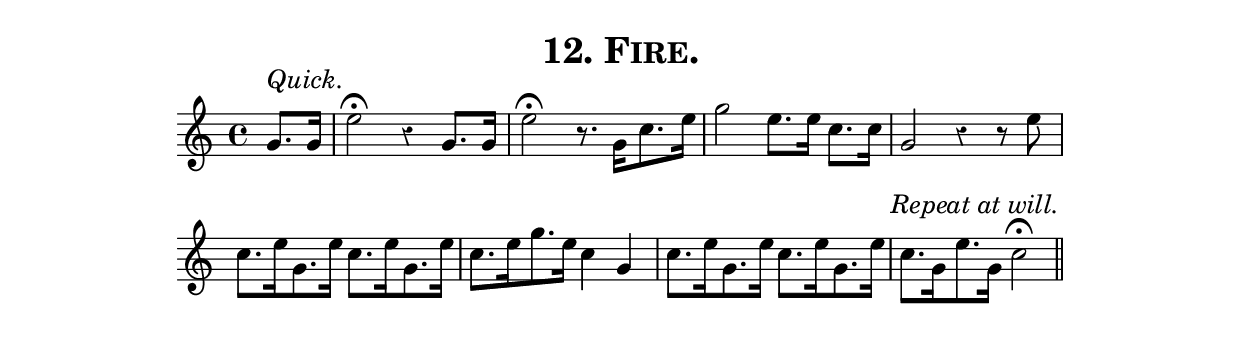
\version "2.8"
\paper{ line-width=15\cm indent=0\mm }

\header{ tagline="" title=\markup \smallCaps "12. Fire." }

tempomark   = s1*0^\markup { \large \italic { Quick. } }
repeatadlib = { \mark \markup { \hspace #0 \raise #1
                \large \italic "Repeat at will." } }

\score {
 \new Staff \relative c'' {
  \override Score.RehearsalMark #'break-visibility = #begin-of-line-invisible
  \override Score.RehearsalMark #'self-alignment-X = #right

  \set Staff.midiInstrument = #"trumpet"
  \set Score.barNumberVisibility = ##f
  \override Voice.Rest #'style = #'classical
  \clef treble
  \key c \major
  \autoBeamOff
  \time 4/4
  \once \override TextScript #'padding = #2
  \tempomark 

  \partial 4 g8.[ g16] |
  e'2\fermata r4 g,8.[ g16] |
  e'2\fermata r8. g,16[ c8. e16] |
  g2 e8.[ e16] c8.[ c16] |

  g2 r4 r8 e' |
  c8.[ e16 g,8. e'16] c8.[ e16 g,8. e'16] |
  c8.[ e16 g8. e16] c4 g |

  c8.[ e16 g,8. e'16] c8.[ e16 g,8. e'16] |
  c8.[ g16 e'8. g,16] c2\fermata \repeatadlib \bar "||"

 }
 \layout { }
 \midi { \tempo 4=120 }
}
